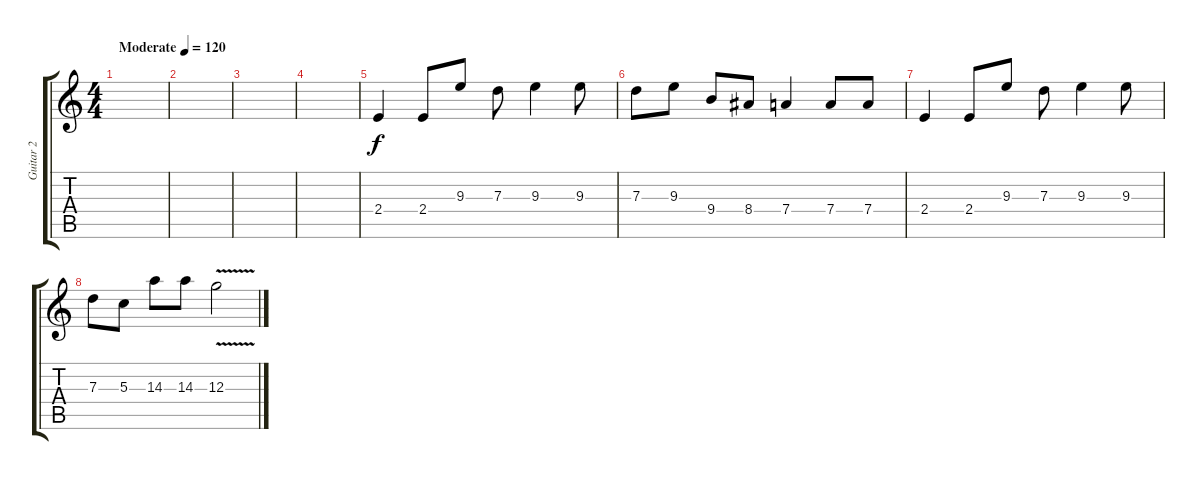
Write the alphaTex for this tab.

\track ("Guitar 2" "Guitar 2") {instrument distortionguitar}
\staff {score tabs}
\tuning (E4 B3 G3 D3 A2 E2) {hide}
\ts (4 4)
\tempo (120 "Moderate")
\clef g2
\ks c
|
|
|
|
2.4.4 2.4.8 9.3.8 7.3.8 9.3.4 9.3.8 |
7.3.8 9.3.8 9.4.8 8.4.8 7.4.4 7.4.8 7.4.8 |
2.4.4 2.4.8 9.3.8 7.3.8 9.3.4 9.3.8 |
7.3.8 5.3.8 14.3.8 14.3.8 12.3{v}.2
